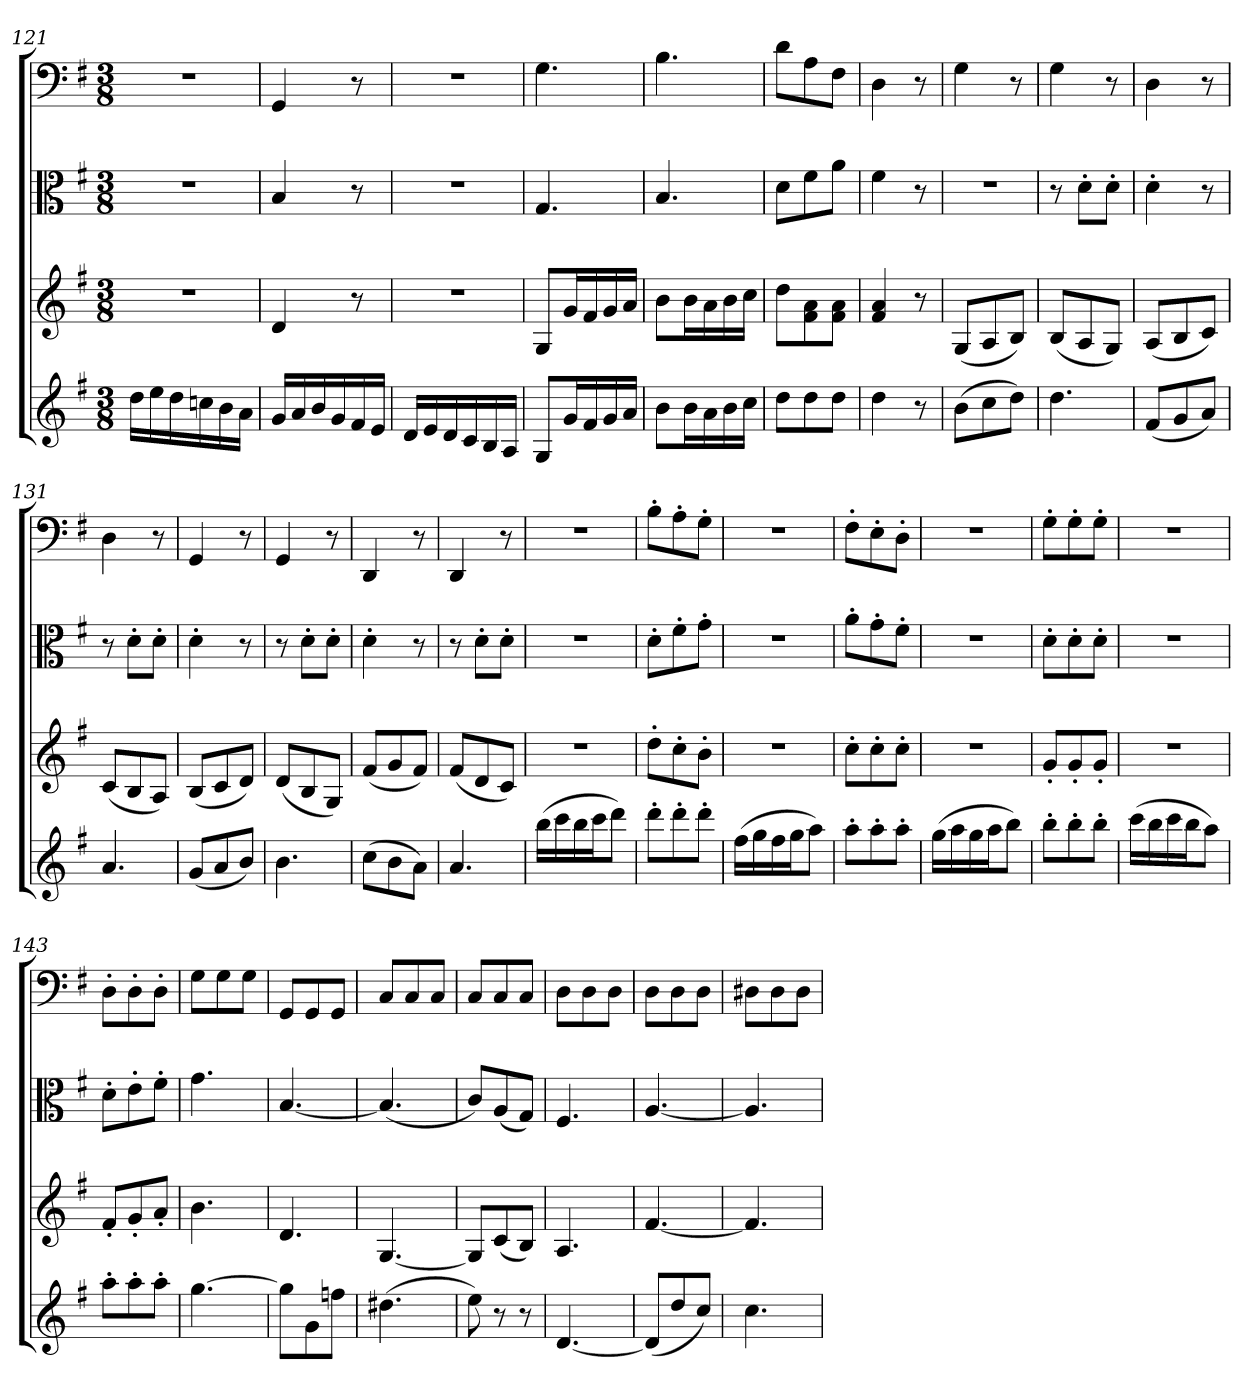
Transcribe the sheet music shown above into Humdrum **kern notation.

**kern	**kern	**kern	**kern
*part4	*part3	*part2	*part1
*staff4	*staff3	*staff2	*staff1
*clefG2	*clefG2	*clefC3	*clefF4
*k[f#]	*k[f#]	*k[f#]	*k[f#]
*G:	*G:	*G:	*G:
*M3/8	*M3/8	*M3/8	*M3/8
=121	=121	=121	=121
16dd\LL	4.r	4.r	4.r
16ee\	.	.	.
16dd\	.	.	.
16ccn\	.	.	.
16b\	.	.	.
16a\JJ	.	.	.
=122	=122	=122	=122
16g/LL	4d	4B	4GG
16a/	.	.	.
16b/	.	.	.
16g/	.	.	.
16f#/	8r	8r	8r
16e/JJ	.	.	.
=123	=123	=123	=123
16d/LL	4.r	4.r	4.r
16e/	.	.	.
16d/	.	.	.
16c/	.	.	.
16B/	.	.	.
16A/JJ	.	.	.
=124	=124	=124	=124
8G/L	8G/L	4.G	4.G
16g/L	16g/L	.	.
16f#/	16f#/	.	.
16g/	16g/	.	.
16a/JJ	16a/JJ	.	.
=125	=125	=125	=125
8b\L	8b\L	4.B	4.B
16b\L	16b\L	.	.
16a\	16a\	.	.
16b\	16b\	.	.
16cc\JJ	16cc\JJ	.	.
=126	=126	=126	=126
8dd\L	8dd\L	8d\L	8d\L
8dd\	8f#\ 8a\	8f#\	8A\
8dd\J	8f#\ 8a\J	8a\J	8F#\J
=127	=127	=127	=127
4dd	4f# 4a	4f#	4D
8r	8r	8r	8r
=128	=128	=128	=128
(8b\L	(8G/L	4.r	4G
8cc\	8A/	.	.
8dd\J)	8B/J)	.	8r
=129	=129	=129	=129
4.dd	(8B/L	8r	4G
.	8A/	8d'\L	.
.	8G/J)	8d'\J	8r
=130	=130	=130	=130
(8f#/L	(8A/L	4d'	4D
8g/	8B/	.	.
8a/J)	8c/J)	8r	8r
=131	=131	=131	=131
4.a	(8c/L	8r	4D
.	8B/	8d'\L	.
.	8A/J)	8d'\J	8r
=132	=132	=132	=132
(8g/L	(8B/L	4d'	4GG
8a/	8c/	.	.
8b/J)	8d/J)	8r	8r
=133	=133	=133	=133
4.b	(8d/L	8r	4GG
.	8B/	8d'\L	.
.	8G/J)	8d'\J	8r
=134	=134	=134	=134
(8cc\L	(8f#/L	4d'	4DD
8b\	8g/	.	.
8a\J)	8f#/J)	8r	8r
=135	=135	=135	=135
4.a	(8f#/L	8r	4DD
.	8d/	8d'\L	.
.	8c/J)	8d'\J	8r
=136	=136	=136	=136
(16bb\LL	4.r	4.r	4.r
16ccc\	.	.	.
16bb\	.	.	.
16ccc\J	.	.	.
8ddd\J)	.	.	.
=137	=137	=137	=137
8ddd'\L	8dd'\L	8d'\L	8B'\L
8ddd'\	8cc'\	8f#'\	8A'\
8ddd'\J	8b'\J	8g'\J	8G'\J
=138	=138	=138	=138
(16ff#\LL	4.r	4.r	4.r
16gg\	.	.	.
16ff#\	.	.	.
16gg\J	.	.	.
8aa\J)	.	.	.
=139	=139	=139	=139
8aa'\L	8cc'\L	8a'\L	8F#'\L
8aa'\	8cc'\	8g'\	8E'\
8aa'\J	8cc'\J	8f#'\J	8D'\J
=140	=140	=140	=140
(16gg\LL	4.r	4.r	4.r
16aa\	.	.	.
16gg\	.	.	.
16aa\J	.	.	.
8bb\J)	.	.	.
=141	=141	=141	=141
8bb'\L	8g'/L	8d'\L	8G'\L
8bb'\	8g'/	8d'\	8G'\
8bb'\J	8g'/J	8d'\J	8G'\J
=142	=142	=142	=142
(16ccc\LL	4.r	4.r	4.r
16bb\	.	.	.
16ccc\	.	.	.
16bb\J	.	.	.
8aa\J)	.	.	.
=143	=143	=143	=143
8aa'\L	8f#'/L	8d'\L	8D'\L
8aa'\	8g'/	8e'\	8D'\
8aa'\J	8a'/J	8f#'\J	8D'\J
=144	=144	=144	=144
[4.gg	4.b	4.g	8G\L
.	.	.	8G\
.	.	.	8G\J
=145	=145	=145	=145
8gg\L]	4.d	[4.B	8GG/L
8g\	.	.	8GG/
8ffn\J	.	.	8GG/J
=146	=146	=146	=146
(4.dd#X	[4.G	(4.B]	8C/L
.	.	.	8C/
.	.	.	8C/J
=147	=147	=147	=147
8ee)	8G/L]	8c/L)	8C/L
8r	(8c/	(8A/	8C/
8r	8B/J)	8G/J)	8C/J
=148	=148	=148	=148
[4.d	4.A	4.F#	8D\L
.	.	.	8D\
.	.	.	8D\J
=149	=149	=149	=149
(8d/L]	[4.f#	[4.A	8D\L
8dd/	.	.	8D\
8cc/J)	.	.	8D\J
=150	=150	=150	=150
4.cc	4.f#]	4.A]	8D#X\L
.	.	.	8D#\
.	.	.	8D#\J
=	=	=	=
*-	*-	*-	*-
